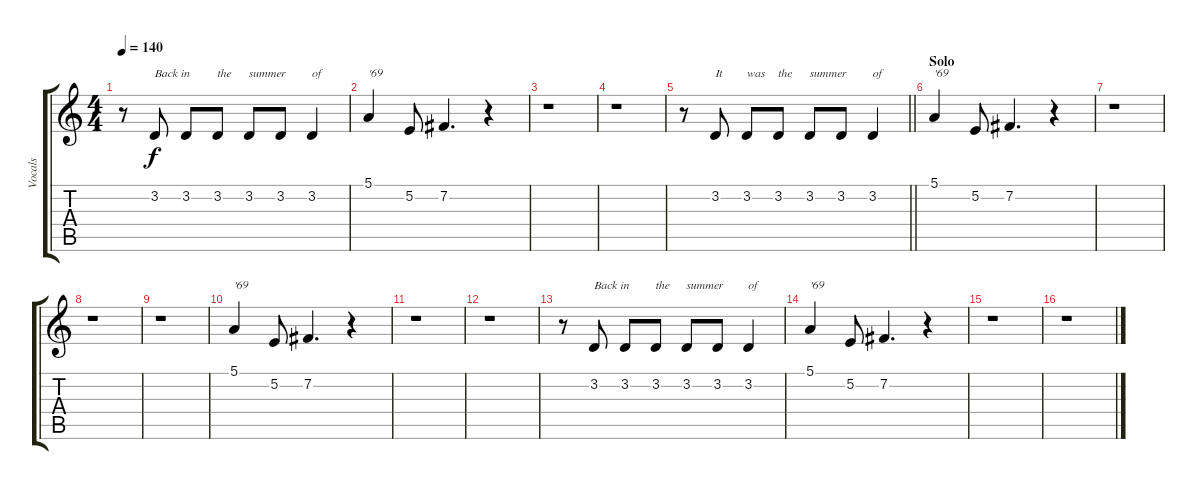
\track ("Vocals" "Vocals") {instrument altosax}
\staff {score tabs}
\tuning (E4 B3 G3 D3 A2 E2) {hide}
\ts (4 4)
\tempo 140
\clef g2
\ks c
r.8{dy f} 3.2.8{txt "Back in"} 3.2.8 3.2.8{txt "the"} 3.2.8{txt "summer"} 3.2.8 3.2.4{txt "of"} |
5.1.4{txt "'69"} 5.2.8 7.2.4{d} r.4 |
r.1 |
r.1 |
\barLineRight lightlight
r.8 3.2.8{txt "It"} 3.2.8{txt "was"} 3.2.8{txt "the"} 3.2.8{txt "summer"} 3.2.8 3.2.4{txt "of"} |
\section ("" "Solo")
5.1.4{txt "'69"} 5.2.8 7.2.4{d} r.4 |
r.1 |
r.1 |
r.1 |
5.1.4{txt "'69"} 5.2.8 7.2.4{d} r.4 |
r.1 |
r.1 |
r.8 3.2.8{txt "Back in"} 3.2.8 3.2.8{txt "the"} 3.2.8{txt "summer"} 3.2.8 3.2.4{txt "of"} |
5.1.4{txt "'69"} 5.2.8 7.2.4{d} r.4 |
r.1 |
r.1
